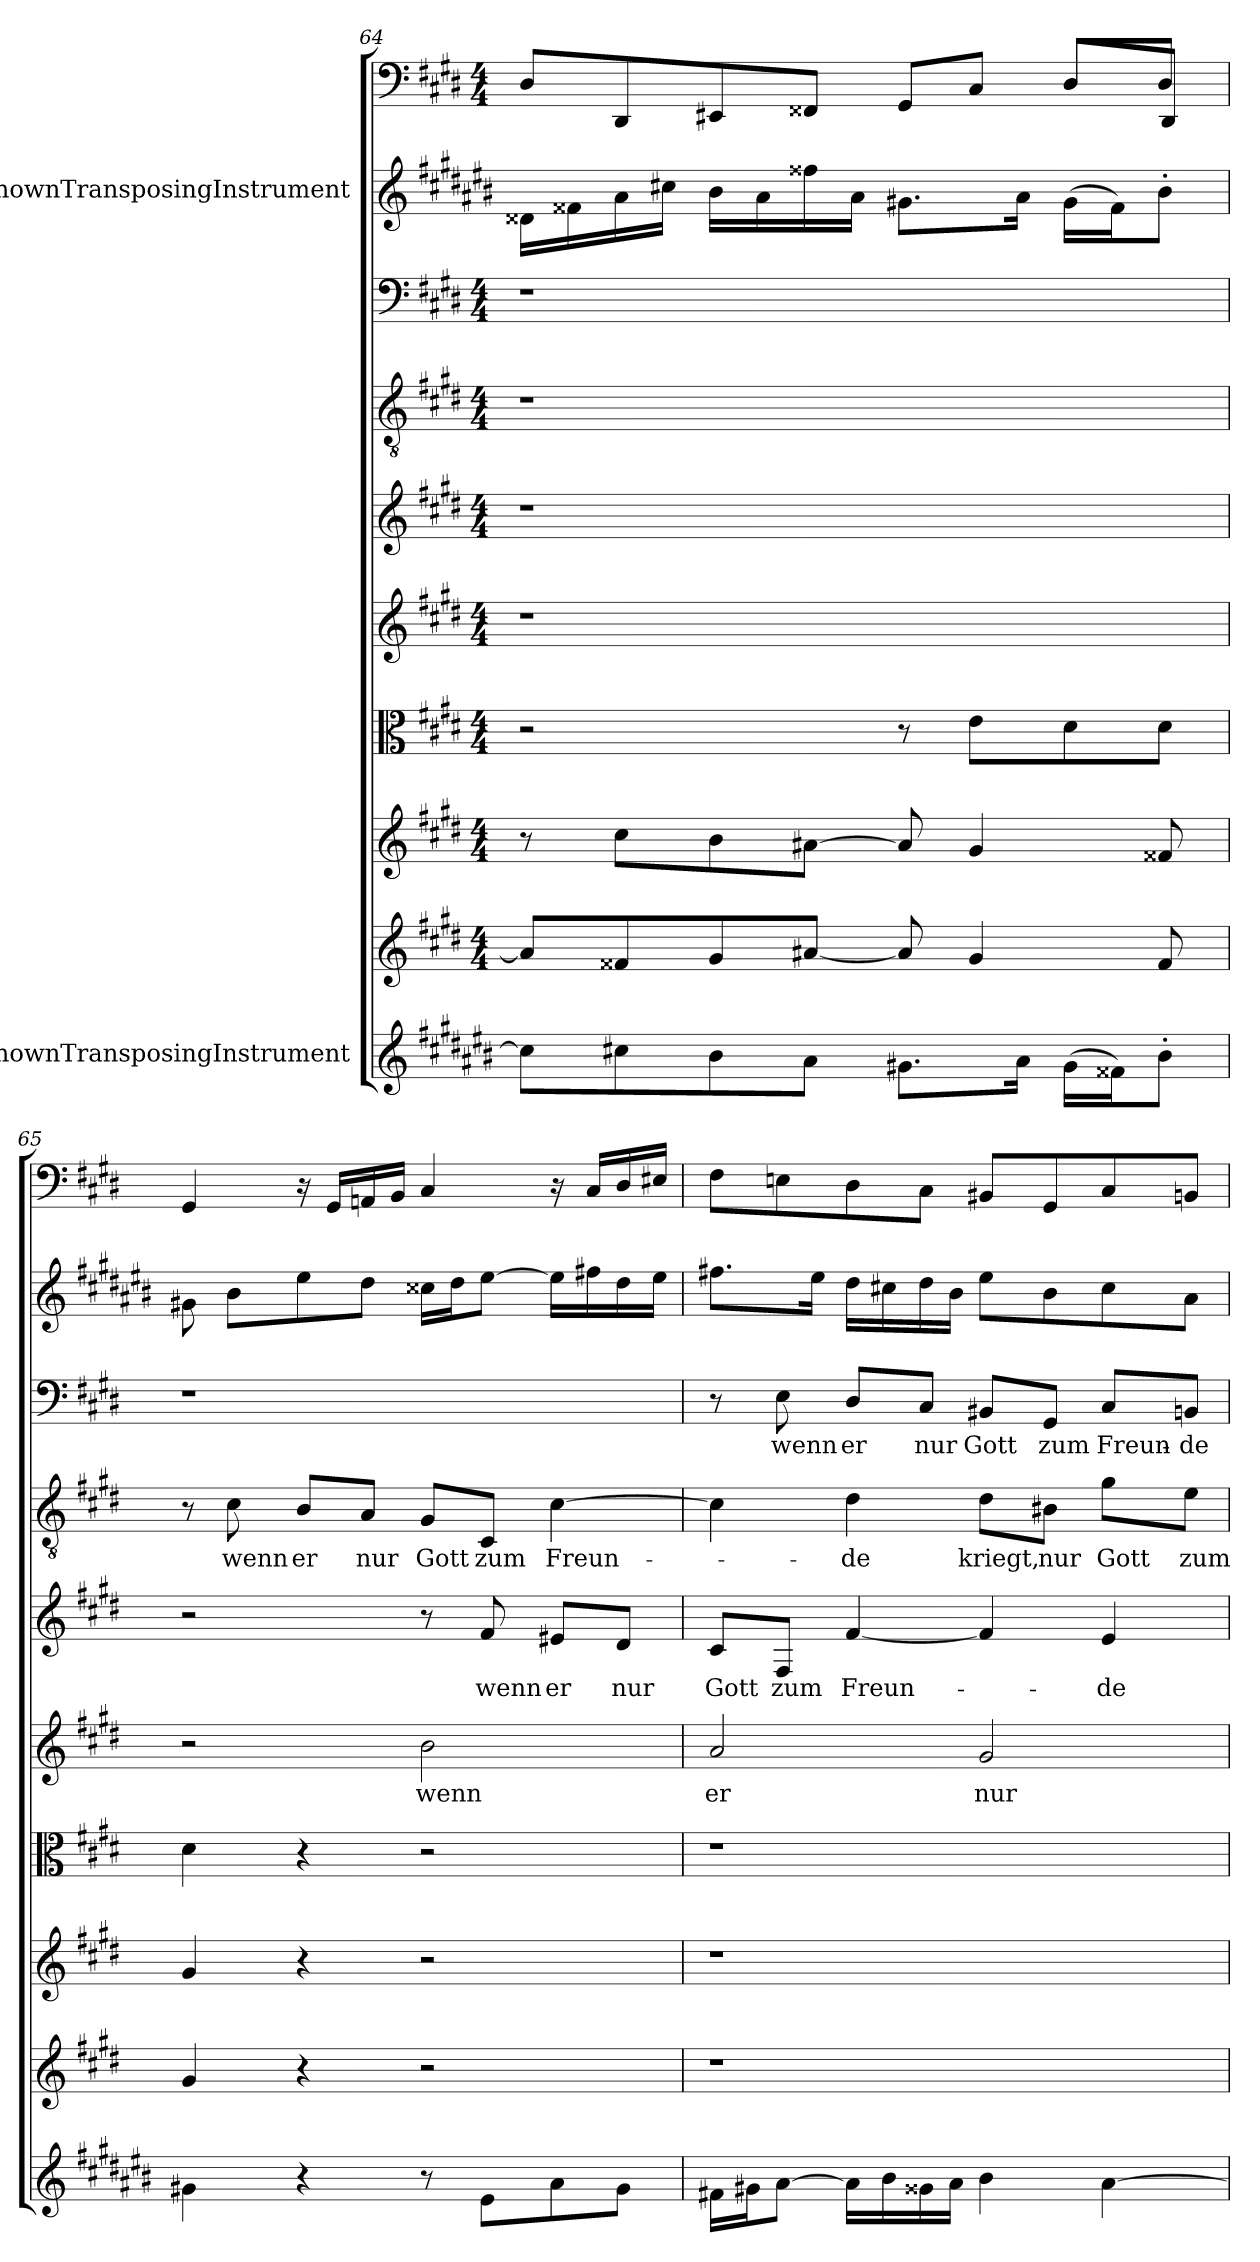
**kern	**kern	**kern	**kern	**kern	**text	**kern	**text	**kern	**text	**kern	**text	**kern	**kern
*part10	*part9	*part8	*part7	*part6	*part6	*part5	*part5	*part4	*part4	*part3	*part3	*part2	*part1
*staff10	*staff9	*staff8	*staff7	*staff6	*staff6	*staff5	*staff5	*staff4	*staff4	*staff3	*staff3	*staff2	*staff1
*I"UnknownTransposingInstrument	*	*	*	*	*	*	*	*	*	*	*	*I"UnknownTransposingInstrument	*
*clefG2	*clefG2	*clefG2	*clefC3	*clefG2	*	*clefG2	*	*clefGv2	*	*clefF4	*	*clefG2	*clefF4
*ITrd-2c-3	*	*	*	*	*	*	*	*	*	*	*	*ITrd-2c-3	*
*k[f#c#g#d#]	*k[f#c#g#d#]	*k[f#c#g#d#]	*k[f#c#g#d#]	*k[f#c#g#d#]	*	*k[f#c#g#d#]	*	*k[f#c#g#d#]	*	*k[f#c#g#d#]	*	*k[f#c#g#d#]	*k[f#c#g#d#]
*	*M4/4	*M4/4	*M4/4	*M4/4	*	*M4/4	*	*M4/4	*	*M4/4	*	*	*M4/4
=64	=64	=64	=64	=64	=64	=64	=64	=64	=64	=64	=64	=64	=64
*	*	*	*	*	*	*	*	*	*	*	*	*	*^
8ee\L]	8a#/L]	8r	2r	1r	.	1r	.	1r	.	1r	.	16f##X\LL	8D#/L	2ryy
.	.	.	.	.	.	.	.	.	.	.	.	16a#X\	.	.
8een\	8f##X/	8cc#\L	.	.	.	.	.	.	.	.	.	16cc#\	8DD#/	.
.	.	.	.	.	.	.	.	.	.	.	.	16een\JJ	.	.
8dd#\	8g#/	8b\	.	.	.	.	.	.	.	.	.	16dd#\LL	8EE#X/	.
.	.	.	.	.	.	.	.	.	.	.	.	16cc#\	.	.
8cc#\J	[8a#X/J	[8a#X\J	.	.	.	.	.	.	.	.	.	16aa#X\	8FF##X/J	.
.	.	.	.	.	.	.	.	.	.	.	.	16cc#\JJ	.	.
8.bn\L	8a#/]	8a#/]	8r	.	.	.	.	.	.	.	.	8.bn\L	8GG#/L	4ryy
.	4g#/	4g#/	8e\L	.	.	.	.	.	.	.	.	.	8C#/J	.
16cc#\Jk	.	.	.	.	.	.	.	.	.	.	.	16cc#\Jk	.	.
(16b\LL	.	.	8d#\	.	.	.	.	.	.	.	.	(16b\LL	8D#/L	8D#\L
16a#X\J)	.	.	.	.	.	.	.	.	.	.	.	16a#\J)	.	.
8dd#'\J	8f##/	8f##X/	8d#\J	.	.	.	.	.	.	.	.	8dd#'\J	8D#/J	8DD#/J
*	*	*	*	*	*	*	*	*	*	*	*	*	*v	*v
=65	=65	=65	=65	=65	=65	=65	=65	=65	=65	=65	=65	=65	=65
4bn\	4g#/	4g#/	4d#\	2r	.	2r	.	8r	.	1r	.	8bn\	4GG#/
.	.	.	.	.	.	.	.	8c#\	wenn	.	.	8dd#\L	.
4r	4r	4r	4r	.	.	.	.	8B/L	er	.	.	8gg#\	16r
.	.	.	.	.	.	.	.	.	.	.	.	.	16GG#/LL
.	.	.	.	.	.	.	.	8A/J	nur	.	.	8ff#\J	16AAn/
.	.	.	.	.	.	.	.	.	.	.	.	.	16BB/JJ
8r	2r	2r	2r	2b\	wenn	8r	.	8G#/L	Gott	.	.	16ee#X\LL	4C#/
.	.	.	.	.	.	.	.	.	.	.	.	16ff#\J	.
8g#\L	.	.	.	.	.	8f#/	wenn	8C#/J	zum	.	.	[8gg#\J	.
8cc#\	.	.	.	.	.	8e#X/L	er	[4c#\	Freun-	.	.	16gg#\LL]	16r
.	.	.	.	.	.	.	.	.	.	.	.	16aan\	16C#/LL
8b\J	.	.	.	.	.	8d#/J	nur	.	.	.	.	16ff#\	16D#/
.	.	.	.	.	.	.	.	.	.	.	.	16gg#\JJ	16E#X/JJ
=66	=66	=66	=66	=66	=66	=66	=66	=66	=66	=66	=66	=66	=66
16an\LL	1r	1r	1r	2a/	er	8c#/L	Gott	4c#\]	.	8r	.	8.aan\L	8F#\L
16bn\J	.	.	.	.	.	.	.	.	.	.	.	.	.
[8cc#\J	.	.	.	.	.	8F#/J	zum	.	.	8E\	wenn	.	8En\
.	.	.	.	.	.	.	.	.	.	.	.	16gg#\Jk	.
16cc#\LL]	.	.	.	.	.	[4f#/	Freun-	4d#\	-de	8D#/L	er	16ff#\LL	8D#\
16dd#\	.	.	.	.	.	.	.	.	.	.	.	16een\	.
16b#X\	.	.	.	.	.	.	.	.	.	8C#/J	nur	16ff#\	8C#\J
16cc#\JJ	.	.	.	.	.	.	.	.	.	.	.	16dd#\JJ	.
4dd#\	.	.	.	2g#/	nur	4f#/]	.	8d#\L	kriegt,	8BB#X/L	Gott	8gg#\L	8BB#X/L
.	.	.	.	.	.	.	.	8B#X\J	nur	8GG#/J	zum	8dd#\	8GG#/
[4cc#\	.	.	.	.	.	4e/	-de	8g#\L	Gott	8C#/L	Freun-	8ee\	8C#/
.	.	.	.	.	.	.	.	8e\J	zum	8BBn/J	-de	8cc#\J	8BBn/J
=	=	=	=	=	=	=	=	=	=	=	=	=	=
*-	*-	*-	*-	*-	*-	*-	*-	*-	*-	*-	*-	*-	*-
